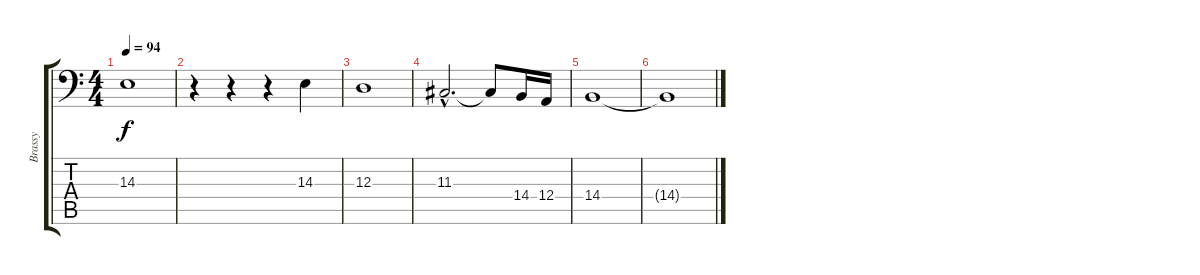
\track ("Brassy" "Brassy") {instrument synthbrass1}
\staff {score tabs}
\tuning (C3 G2 D2 A1 E1 B0) {hide}
\ts (4 4)
\tempo 94
\clef f4
\ks c
14.3.1{dy f} |
r.4 r.4 r.4 14.3.4 |
12.3.1 |
11.3{hac}.2{d} 11.3{t}.8 14.4.16 12.4.16 |
14.4.1 |
14.4{t}.1
